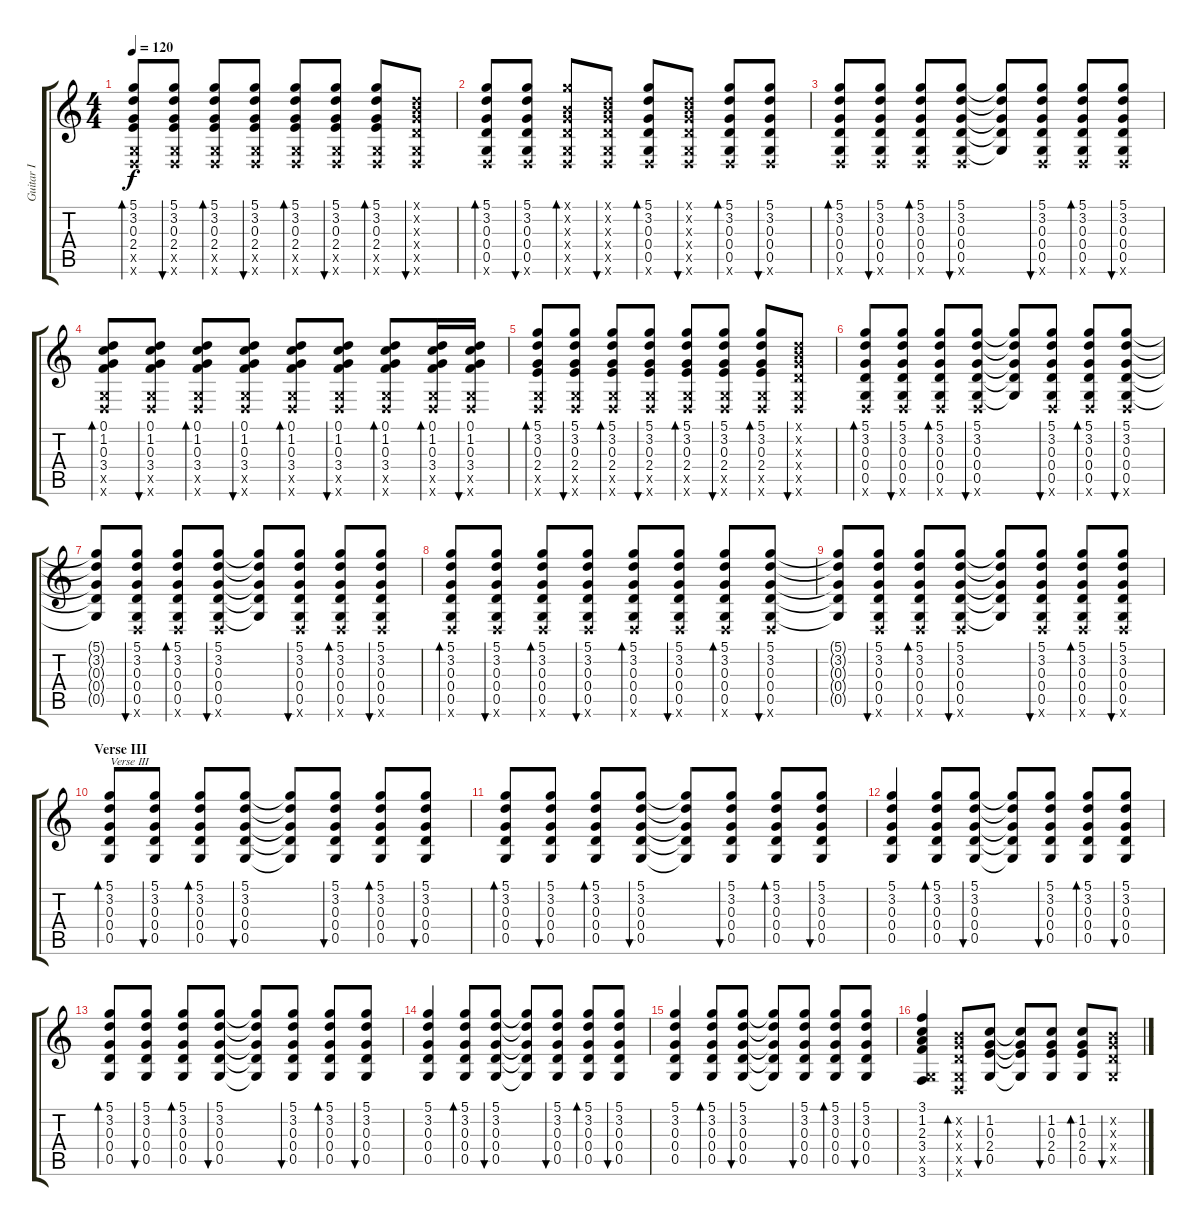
\track ("Guitar I" "Guitar I") {instrument acousticguitarsteel}
\staff {score tabs}
\tuning (D4 B3 G3 D3 G2 D2) {hide}
\ts (4 4)
\tempo 120
\clef g2
\ks c
(5.1 3.2 0.3 2.4 0.5{x} 0.6{x}).8{bd 30 dy f} (5.1 3.2 0.3 2.4 0.5{x} 0.6{x}).8{bu 30} (5.1 3.2 0.3 2.4 0.5{x} 0.6{x}).8{bd 30} (5.1 3.2 0.3 2.4 0.5{x} 0.6{x}).8{bu 30} (5.1 3.2 0.3 2.4 0.5{x} 0.6{x}).8{bd 30} (5.1 3.2 0.3 2.4 0.5{x} 0.6{x}).8{bu 30} (5.1 3.2 0.3 2.4 0.5{x} 0.6{x}).8{bd 30} (0.1{x} 0.2{x} 0.3{x} 0.4{x} 0.5{x} 0.6{x}).8{bu 30} |
(5.1 3.2 0.3 0.4 0.5 0.6{x}).8{bd 30} (5.1 3.2 0.3 0.4 0.5 0.6{x}).8{bu 30} (5.1{x} 0.2{x} 0.3{x} 0.4{x} 0.5{x} 0.6{x}).8{bd 30} (0.1{x} 0.2{x} 0.3{x} 0.4{x} 0.5{x} 0.6{x}).8{bu 30} (5.1 3.2 0.3 0.4 0.5 0.6{x}).8{bd 30} (0.1{x} 0.2{x} 0.3{x} 0.4{x} 0.5{x} 0.6{x}).8{bu 30} (5.1 3.2 0.3 0.4 0.5 0.6{x}).8{bd 30} (5.1 3.2 0.3 0.4 0.5 0.6{x}).8{bu 30} |
(5.1 3.2 0.3 0.4 0.5 0.6{x}).8{bd 30} (5.1 3.2 0.3 0.4 0.5 0.6{x}).8{bu 30} (5.1 3.2 0.3 0.4 0.5 0.6{x}).8{bd 30} (5.1 3.2 0.3 0.4 0.5 0.6{x}).8{bu 30} (5.1{t} 3.2{t} 0.3{t} 0.4{t} 0.5{t}).8 (5.1 3.2 0.3 0.4 0.5 0.6{x}).8{bu 30} (5.1 3.2 0.3 0.4 0.5 0.6{x}).8{bd 30} (5.1 3.2 0.3 0.4 0.5 0.6{x}).8{bu 30} |
(0.1 1.2 0.3 3.4 0.5{x} 0.6{x}).8{bd 30} (0.1 1.2 0.3 3.4 0.5{x} 0.6{x}).8{bu 30} (0.1 1.2 0.3 3.4 0.5{x} 0.6{x}).8{bd 30} (0.1 1.2 0.3 3.4 0.5{x} 0.6{x}).8{bu 30} (0.1 1.2 0.3 3.4 0.5{x} 0.6{x}).8{bd 30} (0.1 1.2 0.3 3.4 0.5{x} 0.6{x}).8{bu 30} (0.1 1.2 0.3 3.4 0.5{x} 0.6{x}).8{bd 30} (0.1 1.2 0.3 3.4 0.5{x} 0.6{x}).16{bd 30} (0.1 1.2 0.3 3.4 0.5{x} 0.6{x}).16{bu 30} |
(5.1 3.2 0.3 2.4 0.5{x} 0.6{x}).8{bd 30} (5.1 3.2 0.3 2.4 0.5{x} 0.6{x}).8{bu 30} (5.1 3.2 0.3 2.4 0.5{x} 0.6{x}).8{bd 30} (5.1 3.2 0.3 2.4 0.5{x} 0.6{x}).8{bu 30} (5.1 3.2 0.3 2.4 0.5{x} 0.6{x}).8{bd 30} (5.1 3.2 0.3 2.4 0.5{x} 0.6{x}).8{bu 30} (5.1 3.2 0.3 2.4 0.5{x} 0.6{x}).8{bd 30} (0.1{x} 0.2{x} 0.3{x} 0.4{x} 0.5{x} 0.6{x}).8{bu 30} |
(5.1 3.2 0.3 0.4 0.5 0.6{x}).8{bd 30} (5.1 3.2 0.3 0.4 0.5 0.6{x}).8{bu 30} (5.1 3.2 0.3 0.4 0.5 0.6{x}).8{bd 30} (5.1 3.2 0.3 0.4 0.5 0.6{x}).8{bu 30} (5.1{t} 3.2{t} 0.3{t} 0.4{t} 0.5{t}).8 (5.1 3.2 0.3 0.4 0.5 0.6{x}).8{bu 30} (5.1 3.2 0.3 0.4 0.5 0.6{x}).8{bd 30} (5.1 3.2 0.3 0.4 0.5 0.6{x}).8{bu 30} |
(5.1{t} 3.2{t} 0.3{t} 0.4{t} 0.5{t}).8 (5.1 3.2 0.3 0.4 0.5 0.6{x}).8{bu 30} (5.1 3.2 0.3 0.4 0.5 0.6{x}).8{bd 30} (5.1 3.2 0.3 0.4 0.5 0.6{x}).8{bu 30} (5.1{t} 3.2{t} 0.3{t} 0.4{t} 0.5{t}).8 (5.1 3.2 0.3 0.4 0.5 0.6{x}).8{bu 30} (5.1 3.2 0.3 0.4 0.5 0.6{x}).8{bd 30} (5.1 3.2 0.3 0.4 0.5 0.6{x}).8{bu 30} |
(5.1 3.2 0.3 0.4 0.5 0.6{x}).8{bd 30} (5.1 3.2 0.3 0.4 0.5 0.6{x}).8{bu 30} (5.1 3.2 0.3 0.4 0.5 0.6{x}).8{bd 30} (5.1 3.2 0.3 0.4 0.5 0.6{x}).8{bu 30} (5.1 3.2 0.3 0.4 0.5 0.6{x}).8{bd 30} (5.1 3.2 0.3 0.4 0.5 0.6{x}).8{bu 30} (5.1 3.2 0.3 0.4 0.5 0.6{x}).8{bd 30} (5.1 3.2 0.3 0.4 0.5 0.6{x}).8{bu 30} |
(5.1{t} 3.2{t} 0.3{t} 0.4{t} 0.5{t}).8 (5.1 3.2 0.3 0.4 0.5 0.6{x}).8{bu 30} (5.1 3.2 0.3 0.4 0.5 0.6{x}).8{bd 30} (5.1 3.2 0.3 0.4 0.5 0.6{x}).8{bu 30} (5.1{t} 3.2{t} 0.3{t} 0.4{t} 0.5{t}).8 (5.1 3.2 0.3 0.4 0.5 0.6{x}).8{bu 30} (5.1 3.2 0.3 0.4 0.5 0.6{x}).8{bd 30} (5.1 3.2 0.3 0.4 0.5 0.6{x}).8{bu 30} |
\section ("" "Verse III")
(5.1 3.2 0.3 0.4 0.5).8{bd 30 txt "Verse III"} (5.1 3.2 0.3 0.4 0.5).8{bu 30} (5.1 3.2 0.3 0.4 0.5).8{bd 30} (5.1 3.2 0.3 0.4 0.5).8{bu 30} (5.1{t} 3.2{t} 0.3{t} 0.4{t} 0.5{t}).8 (5.1 3.2 0.3 0.4 0.5).8{bu 30} (5.1 3.2 0.3 0.4 0.5).8{bd 30} (5.1 3.2 0.3 0.4 0.5).8{bu 30} |
(5.1 3.2 0.3 0.4 0.5).8{bd 30} (5.1 3.2 0.3 0.4 0.5).8{bu 30} (5.1 3.2 0.3 0.4 0.5).8{bd 30} (5.1 3.2 0.3 0.4 0.5).8{bu 30} (5.1{t} 3.2{t} 0.3{t} 0.4{t} 0.5{t}).8 (5.1 3.2 0.3 0.4 0.5).8{bu 30} (5.1 3.2 0.3 0.4 0.5).8{bd 30} (5.1 3.2 0.3 0.4 0.5).8{bu 30} |
(5.1 3.2 0.3 0.4 0.5).4 (5.1 3.2 0.3 0.4 0.5).8{bd 30} (5.1 3.2 0.3 0.4 0.5).8{bu 30} (5.1{t} 3.2{t} 0.3{t} 0.4{t} 0.5{t}).8 (5.1 3.2 0.3 0.4 0.5).8{bu 30} (5.1 3.2 0.3 0.4 0.5).8{bd 30} (5.1 3.2 0.3 0.4 0.5).8{bu 30} |
(5.1 3.2 0.3 0.4 0.5).8{bd 30} (5.1 3.2 0.3 0.4 0.5).8{bu 30} (5.1 3.2 0.3 0.4 0.5).8{bd 30} (5.1 3.2 0.3 0.4 0.5).8{bu 30} (5.1{t} 3.2{t} 0.3{t} 0.4{t} 0.5{t}).8 (5.1 3.2 0.3 0.4 0.5).8{bu 30} (5.1 3.2 0.3 0.4 0.5).8{bd 30} (5.1 3.2 0.3 0.4 0.5).8{bu 30} |
(5.1 3.2 0.3 0.4 0.5).4 (5.1 3.2 0.3 0.4 0.5).8{bd 30} (5.1 3.2 0.3 0.4 0.5).8{bu 30} (5.1{t} 3.2{t} 0.3{t} 0.4{t} 0.5{t}).8 (5.1 3.2 0.3 0.4 0.5).8{bu 30} (5.1 3.2 0.3 0.4 0.5).8{bd 30} (5.1 3.2 0.3 0.4 0.5).8{bu 30} |
(5.1 3.2 0.3 0.4 0.5).4 (5.1 3.2 0.3 0.4 0.5).8{bd 30} (5.1 3.2 0.3 0.4 0.5).8{bu 30} (5.1{t} 3.2{t} 0.3{t} 0.4{t} 0.5{t}).8 (5.1 3.2 0.3 0.4 0.5).8{bu 30} (5.1 3.2 0.3 0.4 0.5).8{bd 30} (5.1 3.2 0.3 0.4 0.5).8{bu 30} |
(3.1 1.2 2.3 3.4 0.5{x} 3.6).4 (0.2{x} 0.3{x} 0.4{x} 0.5{x} 0.6{x}).8{bd 30} (1.2 0.3 2.4 0.5).8{bu 30} (1.2{t} 0.3{t} 2.4{t} 0.5{t}).8 (1.2 0.3 2.4 0.5).8{bu 30} (1.2 0.3 2.4 0.5).8{bd 30} (0.2{x} 0.3{x} 0.4{x} 0.5{x}).8{bu 30}
